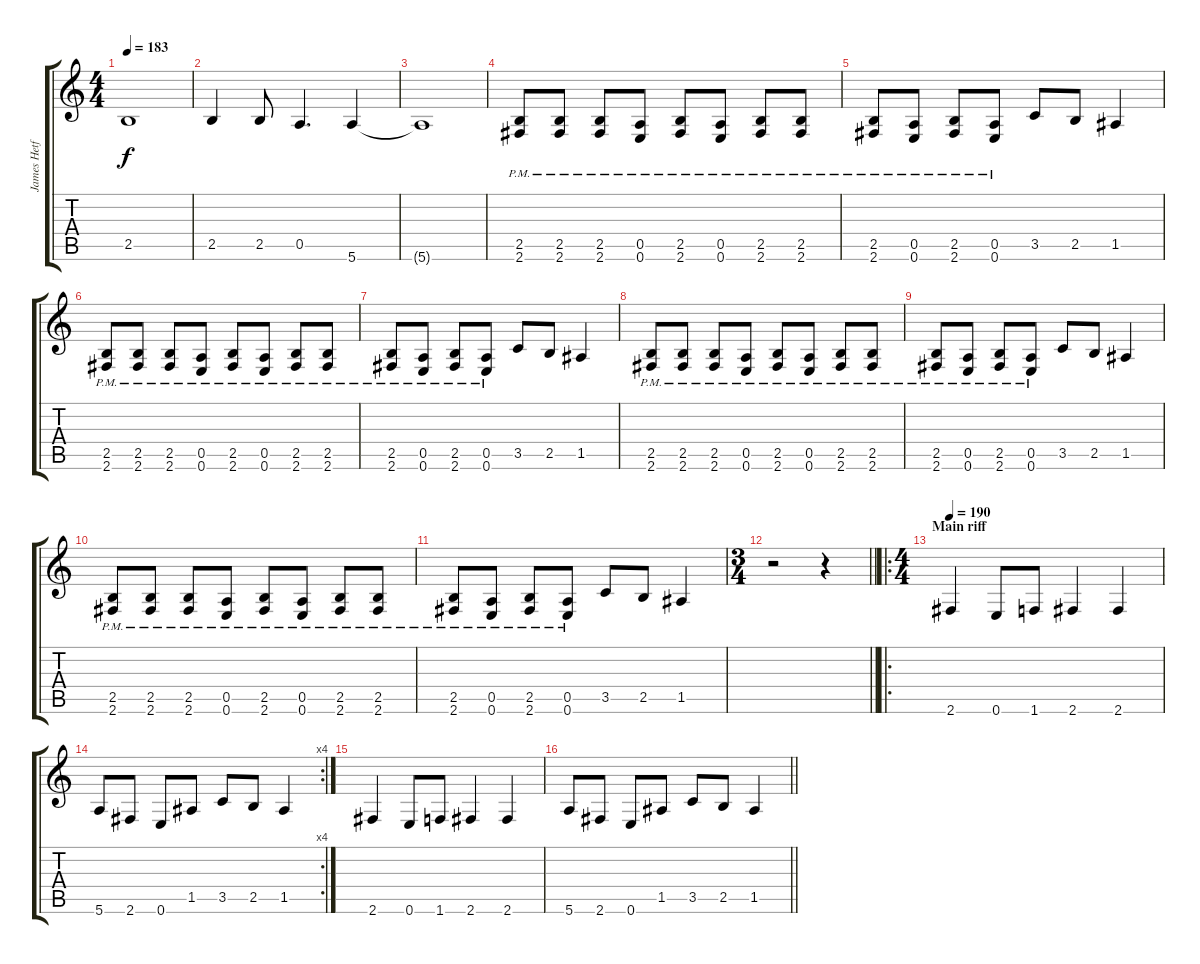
\track ("James Hetfield" "James Hetf") {instrument distortionguitar}
\staff {score tabs}
\tuning (E4 B3 G3 D3 A2 E2) {hide}
\ts (4 4)
\tempo 183
\clef g2
\ks c
2.5{t}.1{dy f} |
2.5.4 2.5.8 0.5.4{d} 5.6.4 |
5.6{t}.1 |
(2.5{pm} 2.6{pm}).8 (2.5{pm} 2.6{pm}).8 (2.5{pm} 2.6{pm}).8 (0.5{pm} 0.6{pm}).8 (2.5{pm} 2.6{pm}).8 (0.5{pm} 0.6{pm}).8 (2.5{pm} 2.6{pm}).8 (2.5{pm} 2.6{pm}).8 |
(2.5{pm} 2.6{pm}).8 (0.5{pm} 0.6{pm}).8 (2.5{pm} 2.6{pm}).8 (0.5{pm} 0.6{pm}).8 3.5.8 2.5.8 1.5.4 |
(2.5{pm} 2.6{pm}).8 (2.5{pm} 2.6{pm}).8 (2.5{pm} 2.6{pm}).8 (0.5{pm} 0.6{pm}).8 (2.5{pm} 2.6{pm}).8 (0.5{pm} 0.6{pm}).8 (2.5{pm} 2.6{pm}).8 (2.5{pm} 2.6{pm}).8 |
(2.5{pm} 2.6{pm}).8 (0.5{pm} 0.6{pm}).8 (2.5{pm} 2.6{pm}).8 (0.5{pm} 0.6{pm}).8 3.5.8 2.5.8 1.5.4 |
(2.5{pm} 2.6{pm}).8 (2.5{pm} 2.6{pm}).8 (2.5{pm} 2.6{pm}).8 (0.5{pm} 0.6{pm}).8 (2.5{pm} 2.6{pm}).8 (0.5{pm} 0.6{pm}).8 (2.5{pm} 2.6{pm}).8 (2.5{pm} 2.6{pm}).8 |
(2.5{pm} 2.6{pm}).8 (0.5{pm} 0.6{pm}).8 (2.5{pm} 2.6{pm}).8 (0.5{pm} 0.6{pm}).8 3.5.8 2.5.8 1.5.4 |
(2.5{pm} 2.6{pm}).8 (2.5{pm} 2.6{pm}).8 (2.5{pm} 2.6{pm}).8 (0.5{pm} 0.6{pm}).8 (2.5{pm} 2.6{pm}).8 (0.5{pm} 0.6{pm}).8 (2.5{pm} 2.6{pm}).8 (2.5{pm} 2.6{pm}).8 |
(2.5{pm} 2.6{pm}).8 (0.5{pm} 0.6{pm}).8 (2.5{pm} 2.6{pm}).8 (0.5{pm} 0.6{pm}).8 3.5.8 2.5.8 1.5.4 |
\ts (3 4)
\barLineRight lightlight
r.2 r.4 |
\ro
\ts (4 4)
\section ("" "Main riff")
\tempo 190
2.6.4 0.6.8 1.6.8 2.6.4 2.6.4 |
\rc 4
5.6.8 2.6.8 0.6.8 1.5.8 3.5.8 2.5.8 1.5.4 |
2.6.4 0.6.8 1.6.8 2.6.4 2.6.4 |
\barLineRight lightlight
5.6.8 2.6.8 0.6.8 1.5.8 3.5.8 2.5.8 1.5.4
